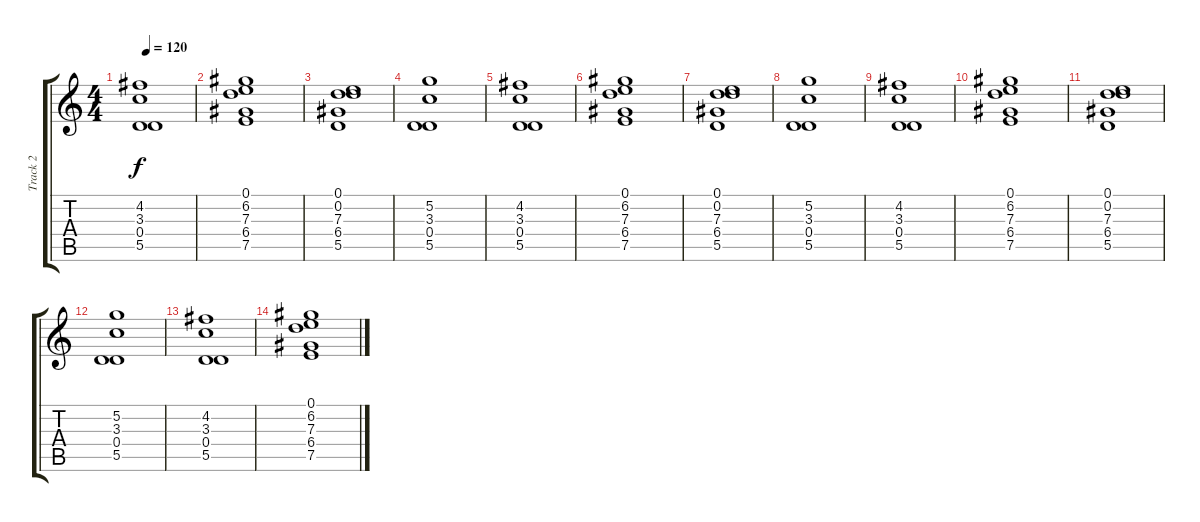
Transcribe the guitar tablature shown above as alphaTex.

\track ("Track 2" "Track 2") {instrument distortionguitar}
\staff {score tabs}
\tuning (D4 D4 A3 D3 A2 D2) {hide}
\ts (4 4)
\tempo 120
\clef g2
\ks c
(4.2 3.3 0.4 5.5).1{dy f} |
(0.1 6.2 7.3 6.4 7.5).1 |
(0.1 0.2 7.3 6.4 5.5).1 |
(5.2 3.3 0.4 5.5).1{instrument drawbarorgan} |
(4.2 3.3 0.4 5.5).1 |
(0.1 6.2 7.3 6.4 7.5).1 |
(0.1 0.2 7.3 6.4 5.5).1 |
(5.2 3.3 0.4 5.5).1{instrument electricguitarclean} |
(4.2 3.3 0.4 5.5).1 |
(0.1 6.2 7.3 6.4 7.5).1 |
(0.1 0.2 7.3 6.4 5.5).1 |
(5.2 3.3 0.4 5.5).1{instrument electricguitarclean} |
(4.2 3.3 0.4 5.5).1 |
(0.1 6.2 7.3 6.4 7.5).1
